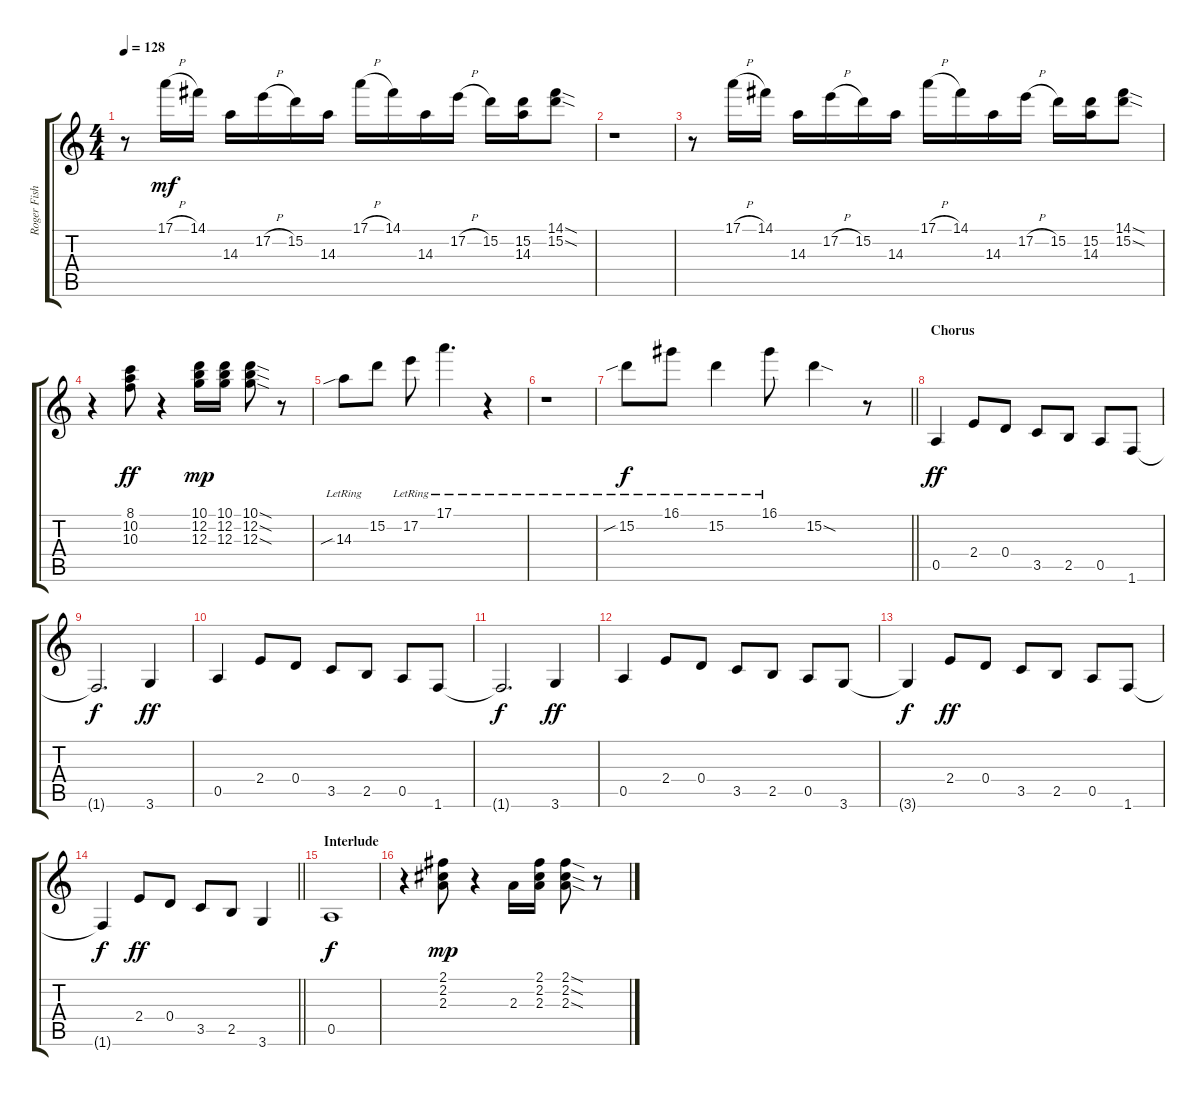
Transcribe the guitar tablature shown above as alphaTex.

\track ("Roger Fisher" "Roger Fish") {instrument overdrivenguitar}
\staff {score tabs}
\tuning (E4 B3 G3 D3 A2 E2) {hide}
\ts (4 4)
\tempo 128
\clef g2
\ks c
r.8{dy mf} 17.1{h}.16 14.1.16 14.3.16 17.2{h}.16 15.2.16 14.3.16 17.1{h}.16 14.1.16 14.3.16 17.2{h}.16 15.2.16 (15.2 14.3).16 (14.1{sod} 15.2{sod}).8 |
r.1 |
r.8 17.1{h}.16 14.1.16 14.3.16 17.2{h}.16 15.2.16 14.3.16 17.1{h}.16 14.1.16 14.3.16 17.2{h}.16 15.2.16 (15.2 14.3).16 (14.1{sod} 15.2{sod}).8 |
r.4 (8.1 10.2 10.3).8{dy ff} r.4 (10.1 12.2 12.3).16{dy mp} (10.1 12.2 12.3).16 (10.1{sod} 12.2{sod} 12.3{sod}).8 r.8 |
14.3{sib lr}.8 15.2.8 17.2{lr}.8 17.1{lr}.4{d} r.4 |
r.1 |
\barLineRight lightlight
15.2{sib lr}.8{dy f} 16.1{lr}.8 15.2{lr}.4 16.1{lr}.8 15.2{sod}.4 r.8 |
\section ("" "Chorus")
0.5.4{dy ff} 2.4.8 0.4.8 3.5.8 2.5.8 0.5.8 1.6.8 |
1.6{t}.2{d dy f} 3.6.4{dy ff} |
0.5.4 2.4.8 0.4.8 3.5.8 2.5.8 0.5.8 1.6.8 |
1.6{t}.2{d dy f} 3.6.4{dy ff} |
0.5.4 2.4.8 0.4.8 3.5.8 2.5.8 0.5.8 3.6.8 |
3.6{t}.4{dy f} 2.4.8{dy ff} 0.4.8 3.5.8 2.5.8 0.5.8 1.6.8 |
\barLineRight lightlight
1.6{t}.4{dy f} 2.4.8{dy ff} 0.4.8 3.5.8 2.5.8 3.6.4 |
\section ("" "Interlude")
0.5.1{dy f} |
r.4 (2.1 2.2 2.3).8{dy mp} r.4 2.3.16 (2.1 2.2 2.3).16 (2.1{sod} 2.2{sod} 2.3{sod}).8 r.8
